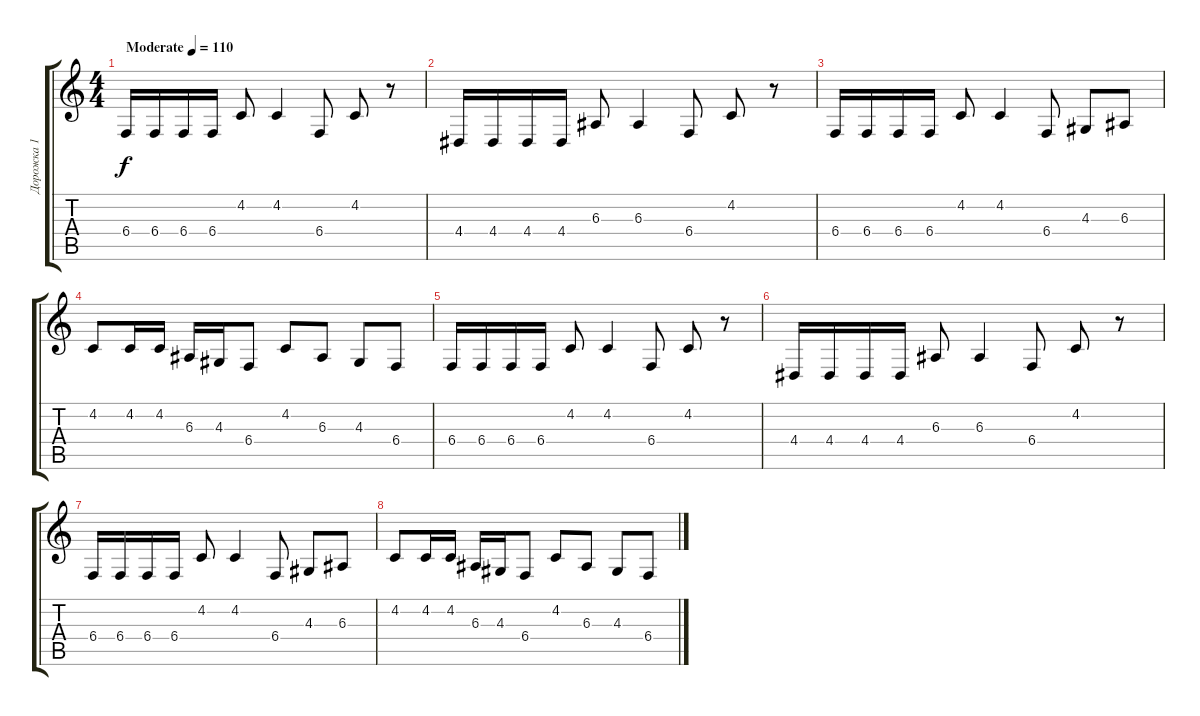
\track ("Дорожка 1" "Дорожка 1") {instrument harpsichord}
\staff {score tabs}
\tuning (Db4 Ab3 E3 B2 Gb2 B1) {hide}
\ts (4 4)
\tempo (110 "Moderate")
\clef g2
\ks c
6.4.16{dy f instrument harpsichord} 6.4.16 6.4.16 6.4.16 4.2.8 4.2.4 6.4.8 4.2.8 r.8 |
4.4.16 4.4.16 4.4.16 4.4.16 6.3.8 6.3.4 6.4.8 4.2.8 r.8 |
6.4.16 6.4.16 6.4.16 6.4.16 4.2.8 4.2.4 6.4.8 4.3.8 6.3.8 |
4.2.8 4.2.16 4.2.16 6.3.16 4.3.16 6.4.8 4.2.8 6.3.8 4.3.8 6.4.8 |
6.4.16 6.4.16 6.4.16 6.4.16 4.2.8 4.2.4 6.4.8 4.2.8 r.8 |
4.4.16 4.4.16 4.4.16 4.4.16 6.3.8 6.3.4 6.4.8 4.2.8 r.8 |
6.4.16 6.4.16 6.4.16 6.4.16 4.2.8 4.2.4 6.4.8 4.3.8 6.3.8 |
4.2.8 4.2.16 4.2.16 6.3.16 4.3.16 6.4.8 4.2.8 6.3.8 4.3.8 6.4.8
